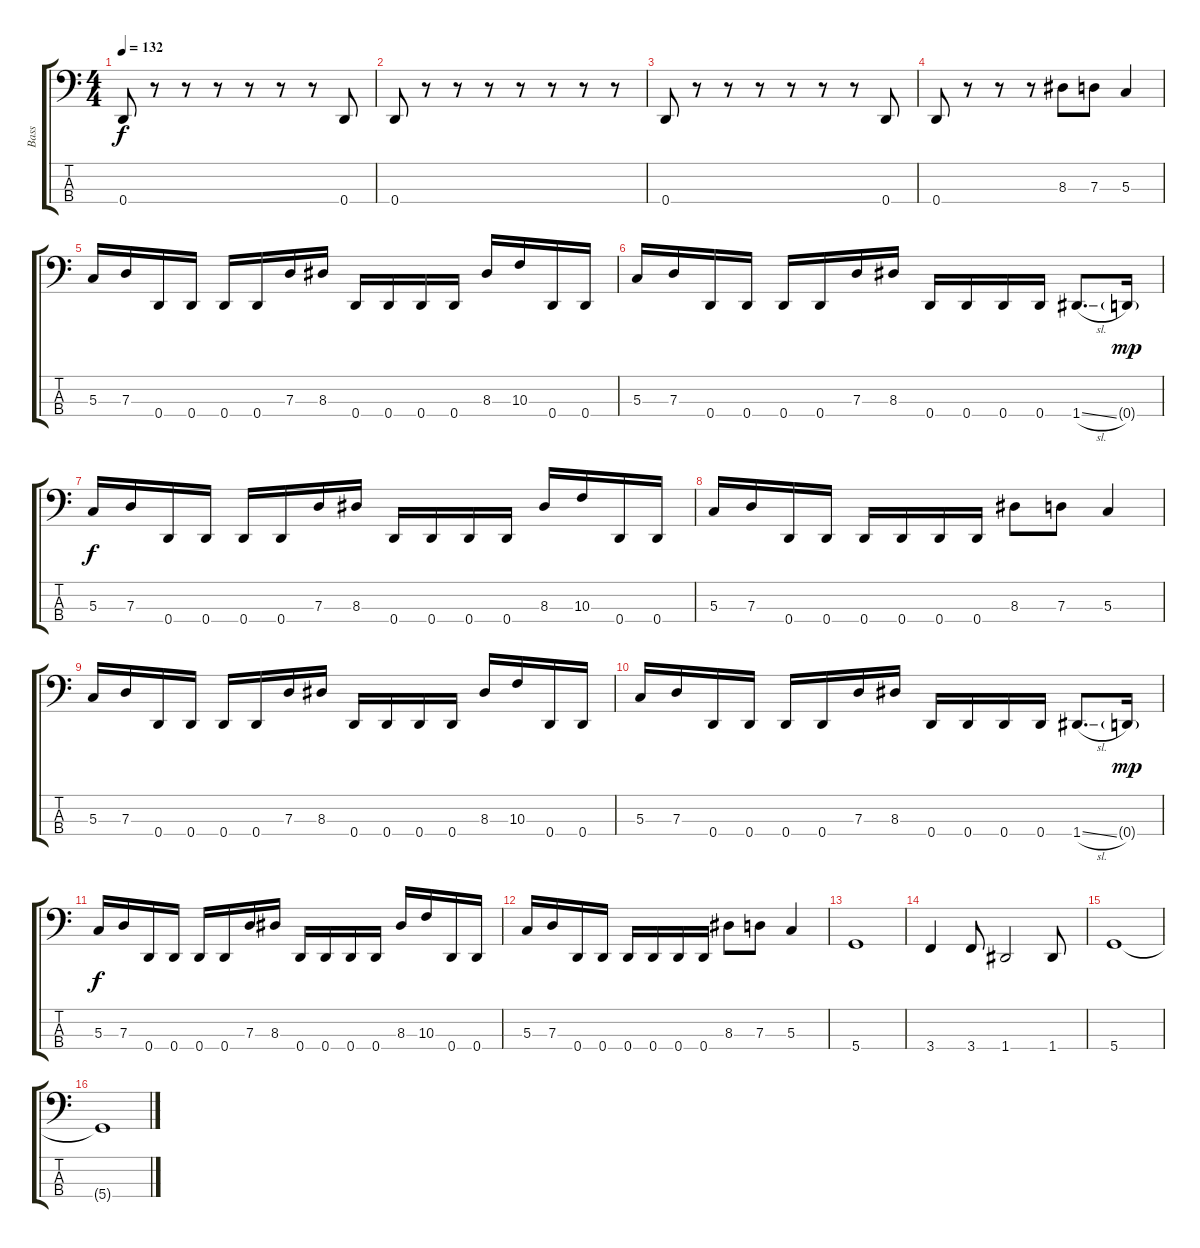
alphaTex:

\track ("Bass" "Bass") {instrument electricbasspick}
\staff {score tabs}
\tuning (F2 C2 G1 D1) {hide}
\ts (4 4)
\tempo 132
\clef f4
\ks c
0.4.8{dy f} r.8 r.8 r.8 r.8 r.8 r.8 0.4.8 |
0.4.8 r.8 r.8 r.8 r.8 r.8 r.8 r.8 |
0.4.8 r.8 r.8 r.8 r.8 r.8 r.8 0.4.8 |
0.4.8 r.8 r.8 r.8 8.3.8 7.3.8 5.3.4 |
5.3.16 7.3.16 0.4.16 0.4.16 0.4.16 0.4.16 7.3.16 8.3.16 0.4.16 0.4.16 0.4.16 0.4.16 8.3.16 10.3.16 0.4.16 0.4.16 |
5.3.16 7.3.16 0.4.16 0.4.16 0.4.16 0.4.16 7.3.16 8.3.16 0.4.16 0.4.16 0.4.16 0.4.16 1.4{sl}.8{d} 0.4{g}.16{dy mp} |
5.3.16{dy f} 7.3.16 0.4.16 0.4.16 0.4.16 0.4.16 7.3.16 8.3.16 0.4.16 0.4.16 0.4.16 0.4.16 8.3.16 10.3.16 0.4.16 0.4.16 |
5.3.16 7.3.16 0.4.16 0.4.16 0.4.16 0.4.16 0.4.16 0.4.16 8.3.8 7.3.8 5.3.4 |
5.3.16 7.3.16 0.4.16 0.4.16 0.4.16 0.4.16 7.3.16 8.3.16 0.4.16 0.4.16 0.4.16 0.4.16 8.3.16 10.3.16 0.4.16 0.4.16 |
5.3.16 7.3.16 0.4.16 0.4.16 0.4.16 0.4.16 7.3.16 8.3.16 0.4.16 0.4.16 0.4.16 0.4.16 1.4{sl}.8{d} 0.4{g}.16{dy mp} |
5.3.16{dy f} 7.3.16 0.4.16 0.4.16 0.4.16 0.4.16 7.3.16 8.3.16 0.4.16 0.4.16 0.4.16 0.4.16 8.3.16 10.3.16 0.4.16 0.4.16 |
5.3.16 7.3.16 0.4.16 0.4.16 0.4.16 0.4.16 0.4.16 0.4.16 8.3.8 7.3.8 5.3.4 |
5.4.1 |
3.4.4 3.4.8 1.4.2 1.4.8 |
5.4.1 |
5.4{t}.1
